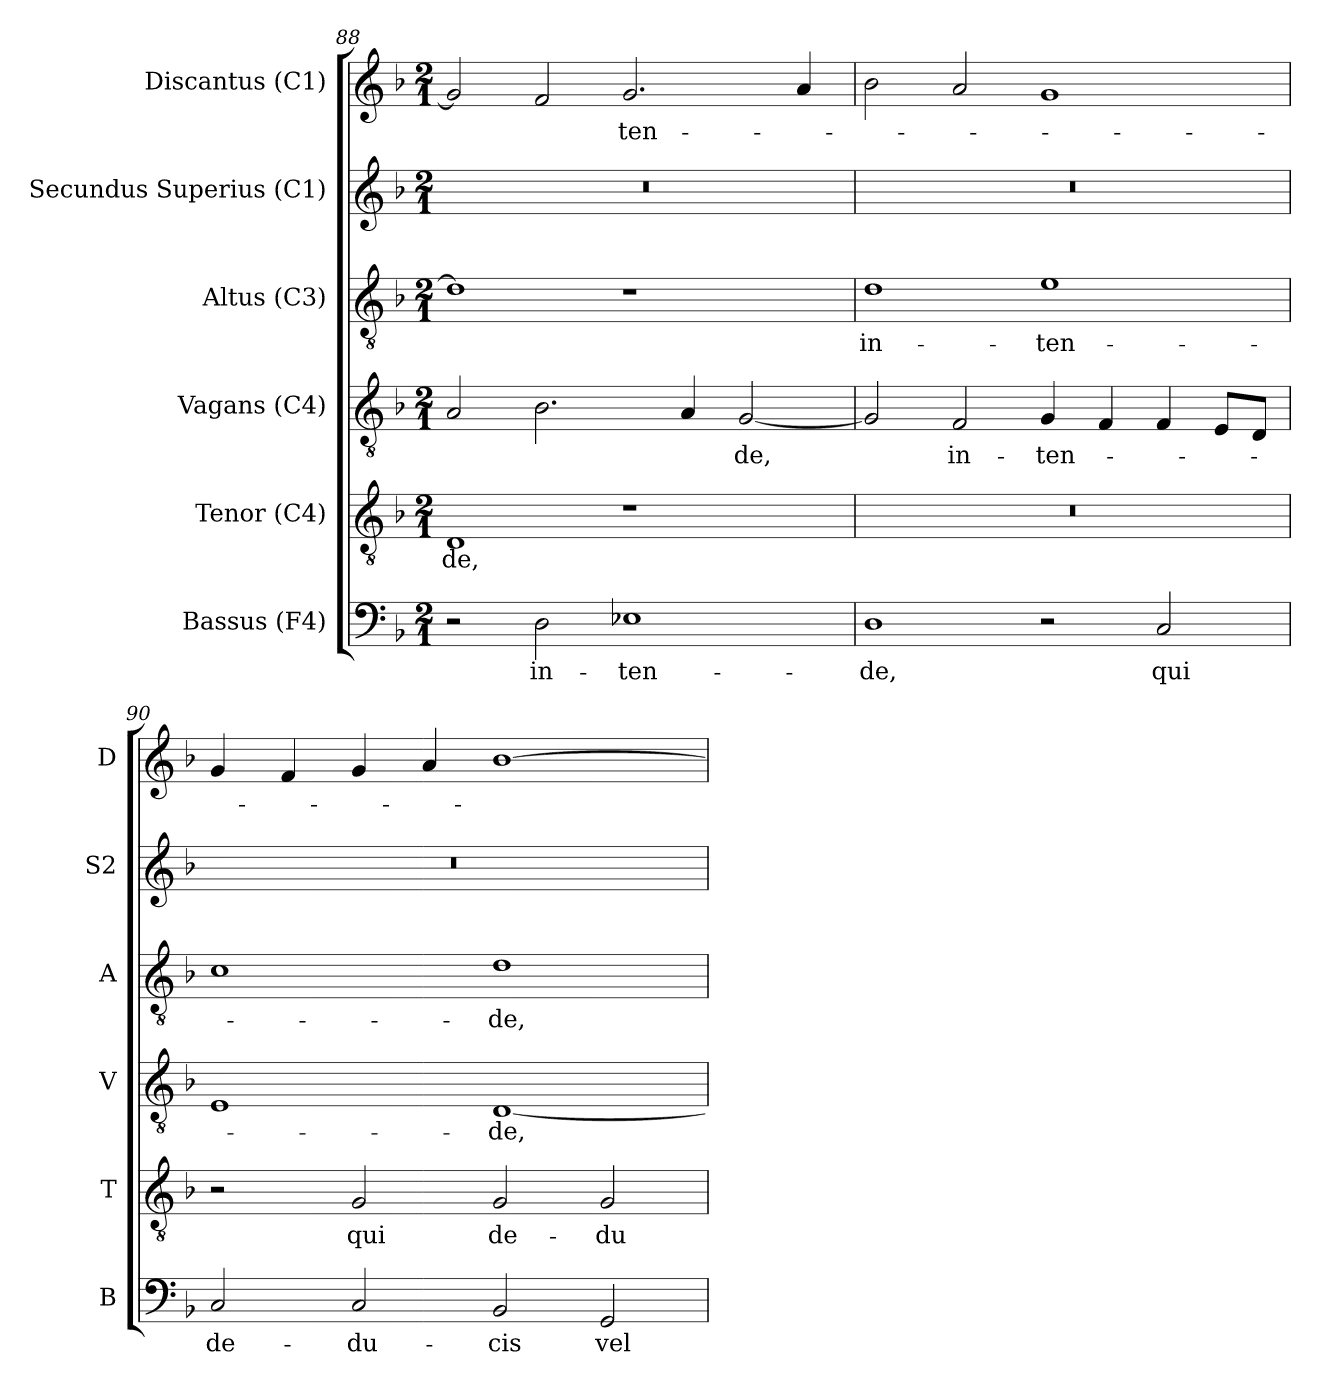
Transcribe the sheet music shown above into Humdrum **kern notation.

**kern	**text	**kern	**text	**kern	**text	**kern	**text	**kern	**kern	**text
*part6	*part6	*part5	*part5	*part4	*part4	*part3	*part3	*part2	*part1	*part1
*staff6	*staff6	*staff5	*staff5	*staff4	*staff4	*staff3	*staff3	*staff2	*staff1	*staff1
*I"Bassus (F4)	*	*I"Tenor (C4)	*	*I"Vagans (C4)	*	*I"Altus (C3)	*	*I"Secundus Superius (C1)	*I"Discantus (C1)	*
*I'B	*	*I'T	*	*I'V	*	*I'A	*	*I'S2	*I'D	*
*clefF4	*	*clefGv2	*	*clefGv2	*	*clefGv2	*	*clefG2	*clefG2	*
*	*	*	*	*ITrd7c12	*	*	*	*	*	*
*k[b-]	*	*k[b-]	*	*k[b-]	*	*k[b-]	*	*k[b-]	*k[b-]	*
*F:	*	*F:	*	*F:	*	*F:	*	*F:	*F:	*
*M2/1	*	*M2/1	*	*M2/1	*	*M2/1	*	*M2/1	*M2/1	*
=88	=88	=88	=88	=88	=88	=88	=88	=88	=88	=88
!	!	!	!LO:LY:b:color=#000000	!	!	!	!	!LO:N:vis=1	!	!
2r	.	1Di	-de,	2AAi/	.	1di]	.	0r	2gi/]	.
!	!LO:LY:b:color=#000000	!	!	!	!	!	!	!	!	!
2Di\	in-	.	.	2.BB-i\	.	.	.	.	2fi/	.
!	!LO:LY:b:color=#000000	!	!	!	!	!	!	!	!	!
!	!	!	!	!	!	!	!	!	!	!LO:LY:b:color=#000000
1E-Xi	-ten-	1r	.	.	.	1r	.	.	2.gi/	-ten-
.	.	.	.	4AAi/	.	.	.	.	.	.
!	!	!	!	!	!LO:LY:b:color=#000000	!	!	!	!	!
.	.	.	.	[2GGi/	-de,	.	.	.	.	.
.	.	.	.	.	.	.	.	.	4ai/	.
=89	=89	=89	=89	=89	=89	=89	=89	=89	=89	=89
!	!LO:LY:b:color=#000000	!LO:N:vis=1	!	!	!	!	!	!	!	!
!	!	!	!	!	!	!	!LO:LY:b:color=#000000	!LO:N:vis=1	!	!
1Di	-de,	0r	.	2GGi/]	.	1di	in-	0r	2b-i\	.
!	!	!	!	!	!LO:LY:b:color=#000000	!	!	!	!	!
.	.	.	.	2FFi/	in-	.	.	.	2ai/	.
!	!	!	!	!	!LO:LY:b:color=#000000	!	!	!	!	!
!	!	!	!	!	!	!	!LO:LY:b:color=#000000	!	!	!
2r	.	.	.	4GGi/	-ten-	1ei	-ten-	.	1gi	.
.	.	.	.	4FFi/	.	.	.	.	.	.
!	!LO:LY:b:color=#000000	!	!	!	!	!	!	!	!	!
2Ci/	qui	.	.	4FFi/	.	.	.	.	.	.
.	.	.	.	8EEi/L	.	.	.	.	.	.
.	.	.	.	8DDi/J	.	.	.	.	.	.
=90	=90	=90	=90	=90	=90	=90	=90	=90	=90	=90
!	!LO:LY:b:color=#000000	!	!	!	!	!	!	!LO:N:vis=1	!	!
2Ci/	de-	2r	.	1EEi	.	1ci	.	0r	4gi/	.
.	.	.	.	.	.	.	.	.	4fi/	.
!	!LO:LY:b:color=#000000	!	!	!	!	!	!	!	!	!
!	!	!	!LO:LY:b:color=#000000	!	!	!	!	!	!	!
2Ci/	-du-	2Gi/	qui	.	.	.	.	.	4gi/	.
.	.	.	.	.	.	.	.	.	4ai/	.
!	!LO:LY:b:color=#000000	!	!	!	!	!	!	!	!	!
!	!	!	!LO:LY:b:color=#000000	!	!	!	!	!	!	!
!	!	!	!	!	!LO:LY:b:color=#000000	!	!	!	!	!
!	!	!	!	!	!	!	!LO:LY:b:color=#000000	!	!	!
2BB-i/	-cis	2Gi/	de-	[1DDi	-de,	1di	-de,	.	[1b-i	.
!	!LO:LY:b:color=#000000	!	!	!	!	!	!	!	!	!
!	!	!	!LO:LY:b:color=#000000	!	!	!	!	!	!	!
2GGi/	vel-	2Gi/	-du-	.	.	.	.	.	.	.
=	=	=	=	=	=	=	=	=	=	=
*-	*-	*-	*-	*-	*-	*-	*-	*-	*-	*-
